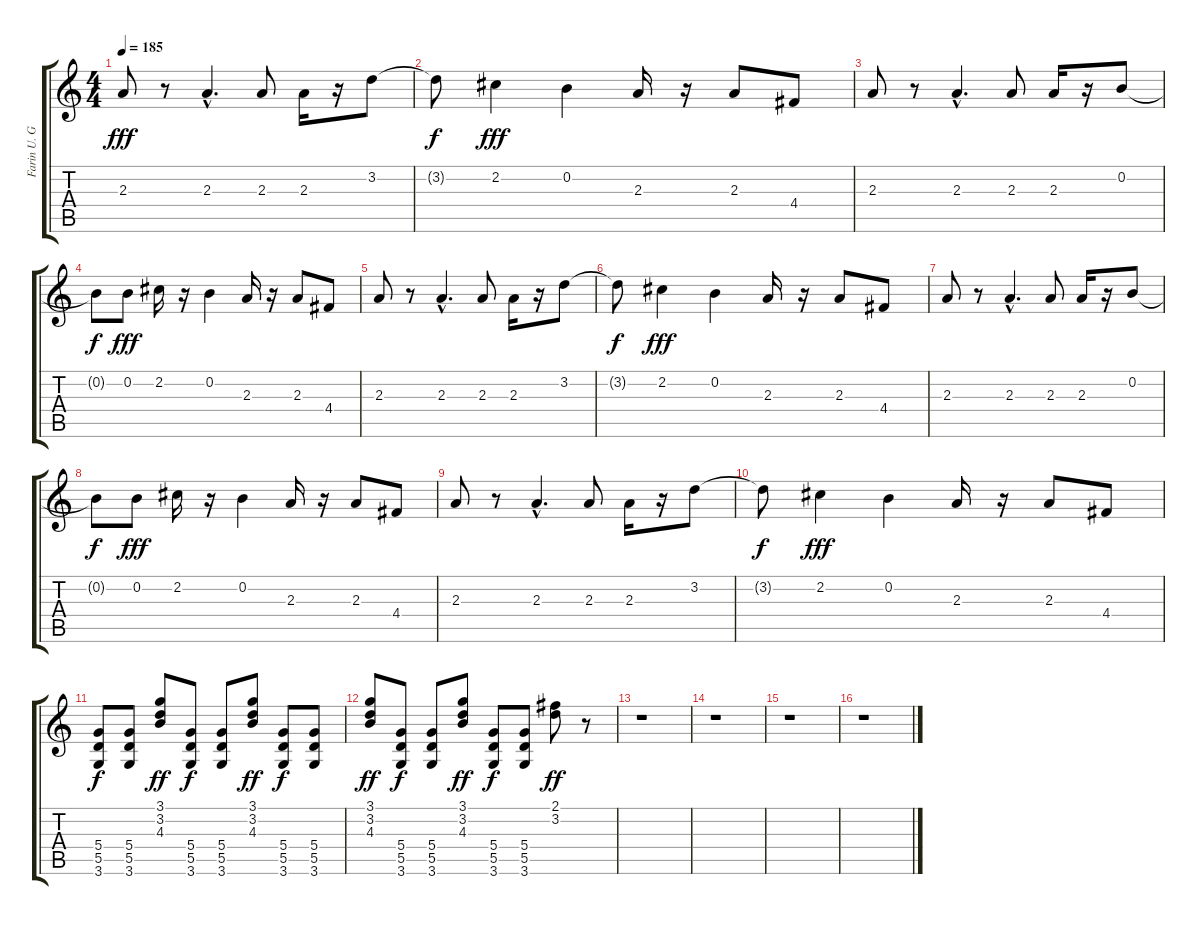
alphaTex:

\track ("Farin U. Guitar" "Farin U. G") {instrument distortionguitar}
\staff {score tabs}
\tuning (E4 B3 G3 D3 A2 E2) {hide}
\ts (4 4)
\tempo 185
\clef g2
\ks c
2.3.8{dy fff} r.8 2.3{hac}.4{d} 2.3.8 2.3.16 r.16 3.2.8 |
3.2{t}.8{dy f} 2.2.4{dy fff} 0.2.4 2.3.16 r.16 2.3.8 4.4.8 |
2.3.8 r.8 2.3{hac}.4{d} 2.3.8 2.3.16 r.16 0.2.8 |
0.2{t}.8{dy f} 0.2.8{dy fff} 2.2.16 r.16 0.2.4 2.3.16 r.16 2.3.8 4.4.8 |
2.3.8 r.8 2.3{hac}.4{d} 2.3.8 2.3.16 r.16 3.2.8 |
3.2{t}.8{dy f} 2.2.4{dy fff} 0.2.4 2.3.16 r.16 2.3.8 4.4.8 |
2.3.8 r.8 2.3{hac}.4{d} 2.3.8 2.3.16 r.16 0.2.8 |
0.2{t}.8{dy f} 0.2.8{dy fff} 2.2.16 r.16 0.2.4 2.3.16 r.16 2.3.8 4.4.8 |
2.3.8 r.8 2.3{hac}.4{d} 2.3.8 2.3.16 r.16 3.2.8 |
3.2{t}.8{dy f} 2.2.4{dy fff} 0.2.4 2.3.16 r.16 2.3.8 4.4.8 |
(5.4 5.5 3.6).8{dy f} (5.4 5.5 3.6).8 (3.1 3.2 4.3).8{dy ff} (5.4 5.5 3.6).8{dy f} (5.4 5.5 3.6).8 (3.1 3.2 4.3).8{dy ff} (5.4 5.5 3.6).8{dy f} (5.4 5.5 3.6).8 |
(3.1 3.2 4.3).8{dy ff} (5.4 5.5 3.6).8{dy f} (5.4 5.5 3.6).8 (3.1 3.2 4.3).8{dy ff} (5.4 5.5 3.6).8{dy f} (5.4 5.5 3.6).8 (2.1 3.2).8{dy ff} r.8 |
r.1 |
r.1 |
r.1 |
r.1
